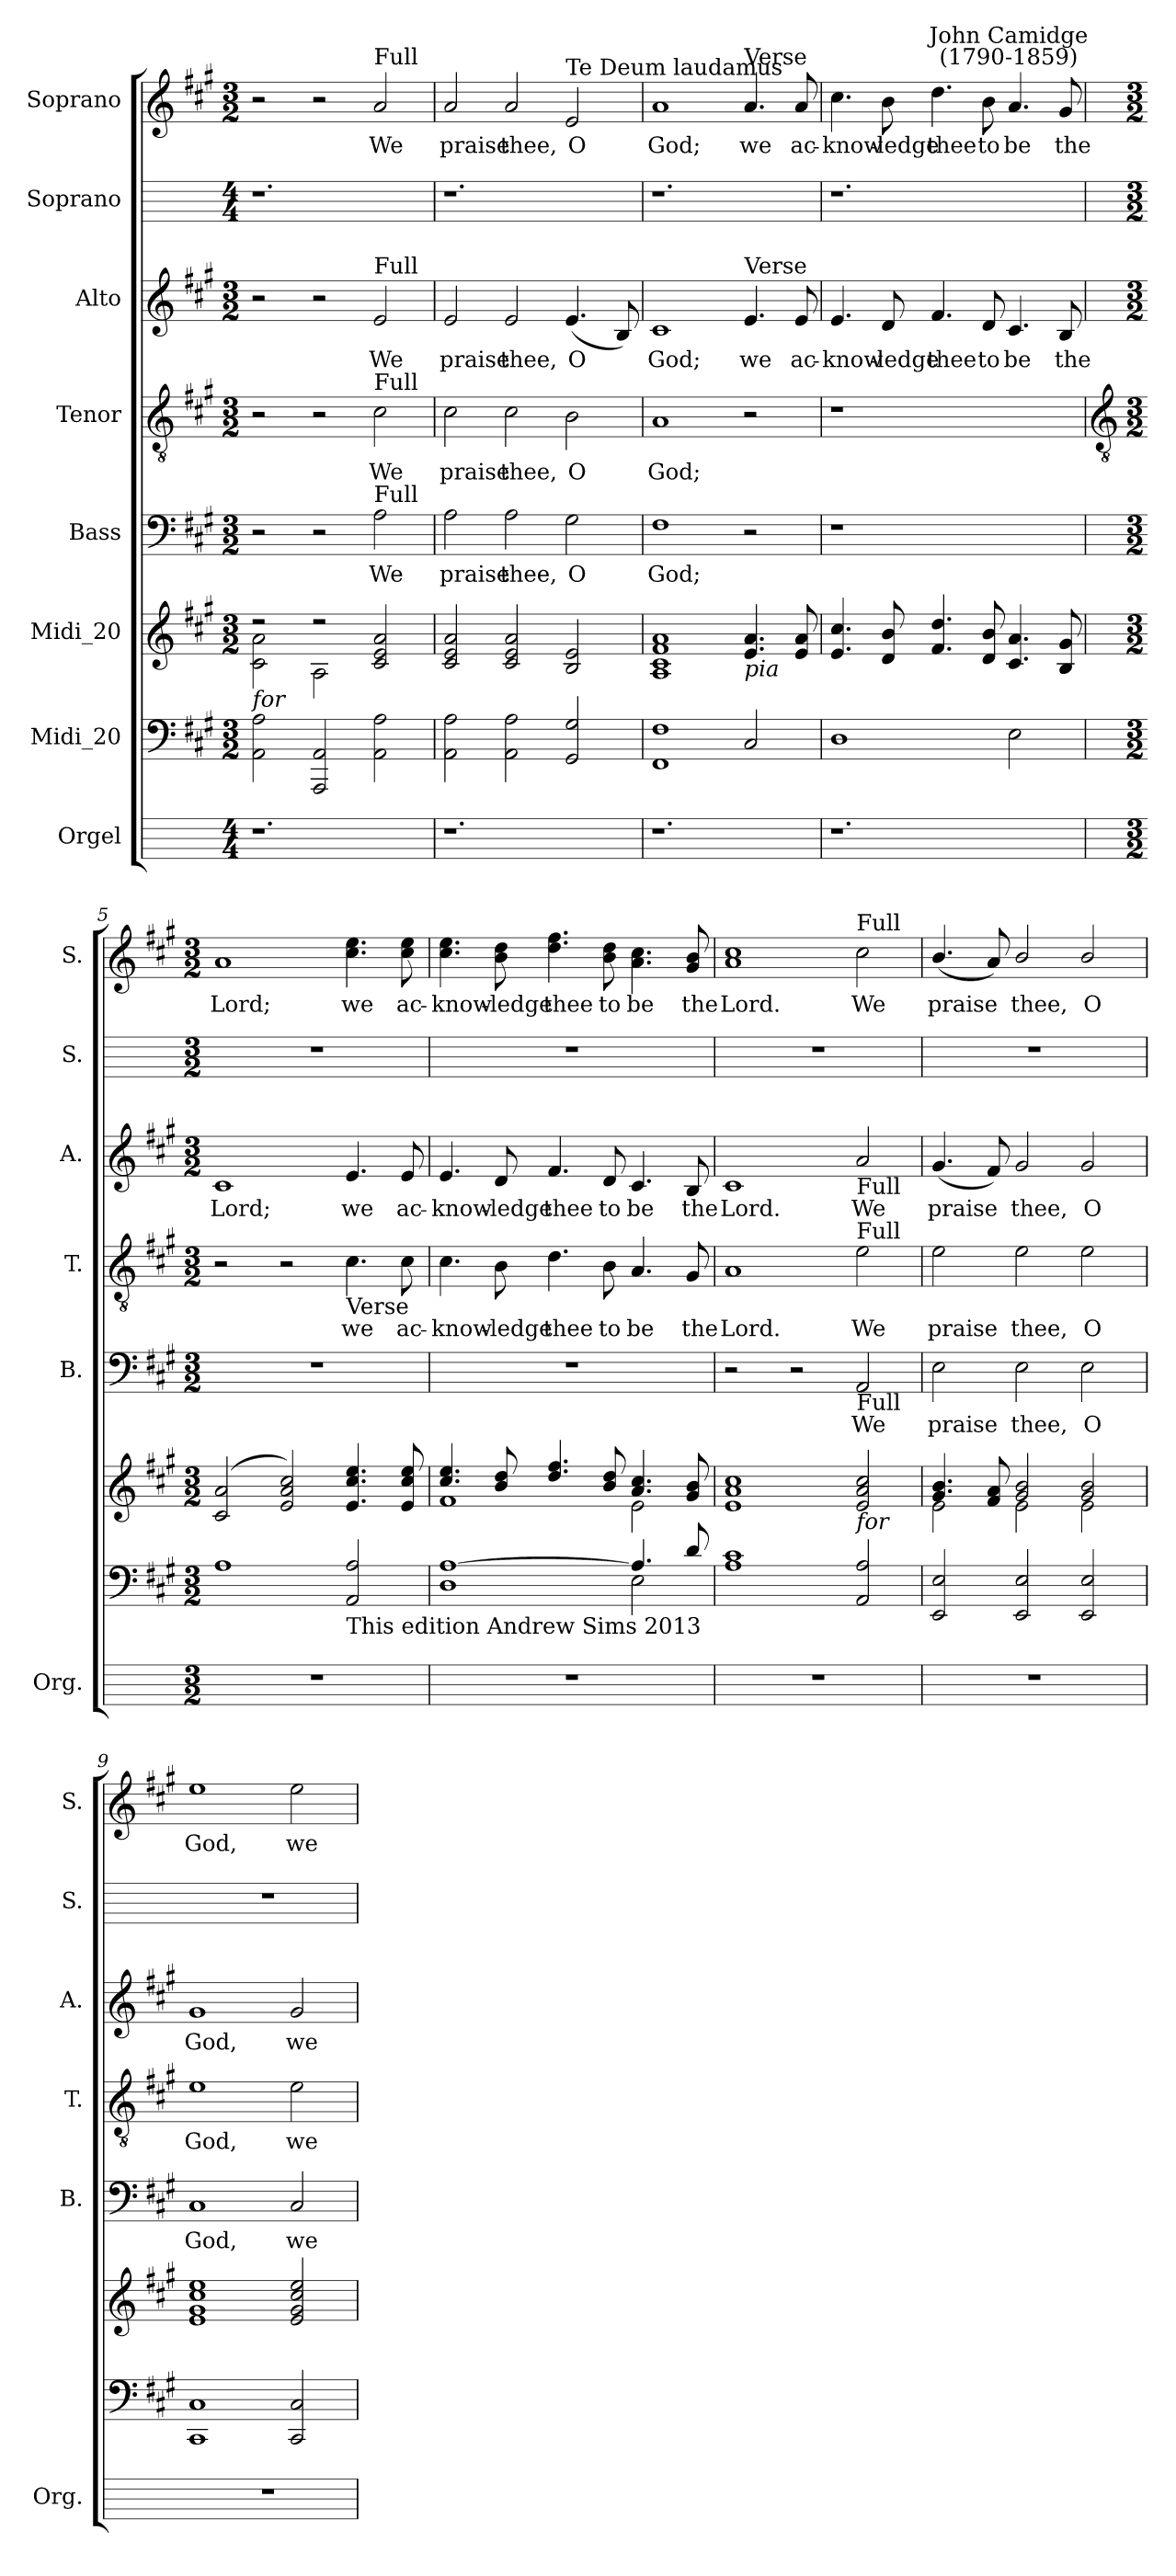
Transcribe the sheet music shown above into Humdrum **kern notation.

**kern	**kern	**kern	**kern	**text	**kern	**text	**kern	**text	**kern	**kern	**text
*part8	*part7	*part6	*part5	*part5	*part4	*part4	*part3	*part3	*part2	*part1	*part1
*staff8	*staff7	*staff6	*staff5	*staff5	*staff4	*staff4	*staff3	*staff3	*staff2	*staff1	*staff1
*I"Orgel	*I"Midi_20	*I"Midi_20	*I"Bass	*	*I"Tenor	*	*I"Alto	*	*I"Soprano	*I"Soprano	*
*I'Org.	*	*	*I'B.	*	*I'T.	*	*I'A.	*	*I'S.	*I'S.	*
*	*clefF4	*clefG2	*clefF4	*	*clefGv2	*	*clefG2	*	*	*clefG2	*
*	*k[f#c#g#]	*k[f#c#g#]	*k[f#c#g#]	*	*k[f#c#g#]	*	*k[f#c#g#]	*	*	*k[f#c#g#]	*
*	*A:	*A:	*A:	*	*A:	*	*A:	*	*	*A:	*
*M4/4	*M3/2	*M3/2	*M3/2	*	*M3/2	*	*M3/2	*	*M4/4	*M3/2	*
=1	=1	=1	=1	=1	=1	=1	=1	=1	=1	=1	=1
*	*	*^	*	*	*	*	*	*	*	*	*
!	!	!LO:TX:b:i:t=for	!	!	!	!	!	!	!	!	!	!
1.r	2AA 2A	2r	2c#\ 2a\	2r	.	2r	.	2r	.	1.r	2r	.
.	2AAA 2AA	2r	2A\	2r	.	2r	.	2r	.	.	2r	.
!	!	!	!	!	!	!	!	!	!	!	!LO:TX:a:t=Full	!
!	!	!	!	!	!	!	!	!LO:TX:a:t=Full	!	!	!	!
!	!	!	!	!	!	!LO:TX:a:t=Full	!	!	!	!	!	!
!	!	!	!	!LO:TX:a:t=Full	!	!	!	!	!	!	!	!
!	!	!	!	!	!LO:LY:b	!	!LO:LY:b	!	!LO:LY:b	!	!	!LO:LY:b
.	2AA 2A	2c#/ 2e/ 2a/	2ryy	2A	We	2c#	We	2e	We	.	2a	We
=2	=2	=2	=2	=2	=2	=2	=2	=2	=2	=2	=2	=2
!	!	!	!	!	!LO:LY:b	!	!LO:LY:b	!	!LO:LY:b	!	!	!LO:LY:b
1.r	2AA 2A	2c#/ 2e/ 2a/	1.ryy	2A	praise	2c#	praise	2e	praise	1.r	2a	praise
!	!	!	!	!	!LO:LY:b	!	!LO:LY:b	!	!LO:LY:b	!	!	!LO:LY:b
.	2AA 2A	2c#/ 2e/ 2a/	.	2A	thee,	2c#	thee,	2e	thee,	.	2a	thee,
!	!	!	!	!	!	!	!	!	!	!	!LO:TX:a:t=Te Deum laudamus	!
!	!	!	!	!	!LO:LY:b	!	!LO:LY:b	!	!LO:LY:b	!	!	!LO:LY:b
.	2GG# 2G#	2B/ 2e/	.	2G#	O	2B	O	(<4.e	O	.	2e	O
.	.	.	.	.	.	.	.	8B)	.	.	.	.
=3	=3	=3	=3	=3	=3	=3	=3	=3	=3	=3	=3	=3
!	!	!	!	!	!LO:LY:b	!	!LO:LY:b	!	!LO:LY:b	!	!	!LO:LY:b
1.r	1FF# 1F#	1A/ 1c#/ 1f#/ 1a/	1.ryy	1F#	God;	1A	God;	1c#	God;	1.r	1a	God;
!	!	!	!	!	!	!	!	!	!	!	!LO:TX:a:t=Verse	!
!	!	!	!	!	!	!	!	!LO:TX:a:t=Verse	!	!	!	!
!	!	!LO:TX:b:i:t=pia	!	!	!	!	!	!	!	!	!	!
!	!	!	!	!	!	!	!	!	!LO:LY:b	!	!	!LO:LY:b
.	2C#	4.e/ 4.a/	.	2r	.	2r	.	4.e	we	.	4.a	we
!	!	!	!	!	!	!	!	!	!LO:LY:b	!	!	!LO:LY:b
.	.	8e/ 8a/	.	.	.	.	.	8e	ac-	.	8a	ac-
=4	=4	=4	=4	=4	=4	=4	=4	=4	=4	=4	=4	=4
!	!	!	!	!LO:N:vis=1	!	!LO:N:vis=1	!	!	!LO:LY:b	!	!	!LO:LY:b
1.r	1D	4.e/ 4.cc#/	1.ryy	1.r	.	1.r	.	4.e	-know-	1.r	4.cc#	-know-
!	!	!	!	!	!	!	!	!	!LO:LY:b	!	!	!LO:LY:b
.	.	8d/ 8b/	.	.	.	.	.	8d	-ledge	.	8b	-ledge
!	!	!	!	!	!	!	!	!	!LO:LY:b	!	!	!LO:LY:b
.	.	4.f#/ 4.dd/	.	.	.	.	.	4.f#	thee	.	4.dd	thee
!	!	!	!	!	!	!	!	!	!LO:LY:b	!	!	!LO:LY:b
.	.	8d/ 8b/	.	.	.	.	.	8d	to	.	8b	to
!	!	!	!	!	!	!	!	!	!	!	!LO:TX:a:cj:t=John Camidge\n(1790-1859)	!
!	!	!	!	!	!	!	!	!	!LO:LY:b	!	!	!LO:LY:b
.	2E	4.c#/ 4.a/	.	.	.	.	.	4.c#	be	.	4.a	be
!	!	!	!	!	!	!	!	!	!LO:LY:b	!	!	!LO:LY:b
.	.	8B/ 8g#/	.	.	.	.	.	8B	the	.	8g#	the
!!LO:LB:g=z
=5	=5	=5	=5	=5	=5	=5	=5	=5	=5	=5	=5	=5
*	*	*	*	*	*	*clefGv2	*	*	*	*	*	*
*M3/2	*M3/2	*M3/2	*	*M3/2	*	*M3/2	*	*M3/2	*	*M3/2	*M3/2	*
*	*^	*	*	*	*	*	*	*	*	*	*	*
!	!	!LO:N:vis=1	!	!	!LO:N:vis=1	!	!	!	!	!LO:LY:b	!	!	!LO:LY:b
1.r	1A/	1.ryy	(<2c#/ 2a/	1.ryy	1.r	.	2r	.	1c#	Lord;	1.r	1a	Lord;
.	.	.	2e/ 2a/ 2cc#/)	.	.	.	2r	.	.	.	.	.	.
!	!	!	!	!	!	!	!LO:TX:b:t=Verse	!	!	!	!	!	!
!	!LO:TX:b:t=This edition  Andrew Sims 2013	!	!	!	!	!	!	!	!	!	!	!	!
!	!	!	!	!	!	!	!	!LO:LY:b	!	!LO:LY:b	!	!	!LO:LY:b
.	2AA/ 2A/	.	4.e/ 4.cc#/ 4.ee/	.	.	.	4.c#	we	4.e	we	.	4.cc# 4.ee	we
!	!	!	!	!	!	!	!	!LO:LY:b	!	!LO:LY:b	!	!	!LO:LY:b
.	.	.	8e/ 8cc#/ 8ee/	.	.	.	8c#	ac-	8e	ac-	.	8cc# 8ee	ac-
=6	=6	=6	=6	=6	=6	=6	=6	=6	=6	=6	=6	=6	=6
!	!	!	!	!	!LO:N:vis=1	!	!	!LO:LY:b	!	!LO:LY:b	!	!	!LO:LY:b
1.r	[1A/	1D\	4.cc#/ 4.ee/	1f#\	1.r	.	4.c#	-know-	4.e	-know-	1.r	4.cc# 4.ee	-know-
!	!	!	!	!	!	!	!	!LO:LY:b	!	!LO:LY:b	!	!	!LO:LY:b
.	.	.	8b/ 8dd/	.	.	.	8B	-ledge	8d	-ledge	.	8b 8dd	-ledge
!	!	!	!	!	!	!	!	!LO:LY:b	!	!LO:LY:b	!	!	!LO:LY:b
.	.	.	4.dd/ 4.ff#/	.	.	.	4.d	thee	4.f#	thee	.	4.dd 4.ff#	thee
!	!	!	!	!	!	!	!	!LO:LY:b	!	!LO:LY:b	!	!	!LO:LY:b
.	.	.	8b/ 8dd/	.	.	.	8B	to	8d	to	.	8b 8dd	to
!	!	!	!	!	!	!	!	!LO:LY:b	!	!LO:LY:b	!	!	!LO:LY:b
.	4.A/]	2E\	4.a/ 4.cc#/	2e\	.	.	4.A	be	4.c#	be	.	4.a 4.cc#	be
!	!	!	!	!	!	!	!	!LO:LY:b	!	!LO:LY:b	!	!	!LO:LY:b
.	8d/	.	8g#/ 8b/	.	.	.	8G#	the	8B	the	.	8g# 8b	the
=7	=7	=7	=7	=7	=7	=7	=7	=7	=7	=7	=7	=7	=7
!	!	!	!	!	!	!	!	!LO:LY:b	!	!LO:LY:b	!	!	!LO:LY:b
1.r	1A/ 1c#/	1.ryy	1a/ 1cc#/	1e\	2r	.	1A	Lord.	1c#	Lord.	1.r	1a 1cc#	Lord.
.	.	.	.	.	2r	.	.	.	.	.	.	.	.
!	!	!	!	!	!	!	!	!	!	!	!	!LO:TX:a:t=Full	!
!	!	!	!	!	!	!	!	!	!LO:TX:b:t=Full	!	!	!	!
!	!	!	!	!	!	!	!LO:TX:a:t=Full	!	!	!	!	!	!
!	!	!	!	!	!LO:TX:b:t=Full	!	!	!	!	!	!	!	!
!	!	!	!LO:TX:b:i:t=for	!	!	!	!	!	!	!	!	!	!
!	!	!	!	!	!	!LO:LY:b	!	!LO:LY:b	!	!LO:LY:b	!	!	!LO:LY:b
.	2AA/ 2A/	.	2e/ 2a/ 2cc#/	2ryy	2AA	We	2e	We	2a	We	.	2cc#	We
=8	=8	=8	=8	=8	=8	=8	=8	=8	=8	=8	=8	=8	=8
!	!	!	!	!	!	!LO:LY:b	!	!LO:LY:b	!	!LO:LY:b	!	!	!LO:LY:b
1.r	2EE/ 2E/	1.ryy	4.g#/ 4.b/	2e\	2E	praise	2e	praise	(<4.g#	praise	1.r	(<4.b/	praise
.	.	.	8f#/ 8a/	.	.	.	.	.	8f#)	.	.	8a/)	.
!	!	!	!	!	!	!LO:LY:b	!	!LO:LY:b	!	!LO:LY:b	!	!	!LO:LY:b
.	2EE/ 2E/	.	2g#/ 2b/	2e\	2E	thee,	2e	thee,	2g#	thee,	.	2b/	thee,
!	!	!	!	!	!	!LO:LY:b	!	!LO:LY:b	!	!LO:LY:b	!	!	!LO:LY:b
.	2EE/ 2E/	.	2g#/ 2b/	2e\	2E	O	2e	O	2g#	O	.	2b/	O
=9	=9	=9	=9	=9	=9	=9	=9	=9	=9	=9	=9	=9	=9
!	!	!	!	!	!	!LO:LY:b	!	!LO:LY:b	!	!LO:LY:b	!	!	!LO:LY:b
1.r	1CC#/ 1C#/	1.ryy	1e/ 1g#/ 1cc#/ 1ee/	1.ryy	1C#	God,	1e	God,	1g#	God,	1.r	1ee	God,
!	!	!	!	!	!	!LO:LY:b	!	!LO:LY:b	!	!LO:LY:b	!	!	!LO:LY:b
.	2CC#/ 2C#/	.	2e/ 2g#/ 2cc#/ 2ee/	.	2C#	we	2e	we	2g#	we	.	2ee	we
*	*v	*v	*	*	*	*	*	*	*	*	*	*	*
*	*	*v	*v	*	*	*	*	*	*	*	*	*
=	=	=	=	=	=	=	=	=	=	=	=
*-	*-	*-	*-	*-	*-	*-	*-	*-	*-	*-	*-
